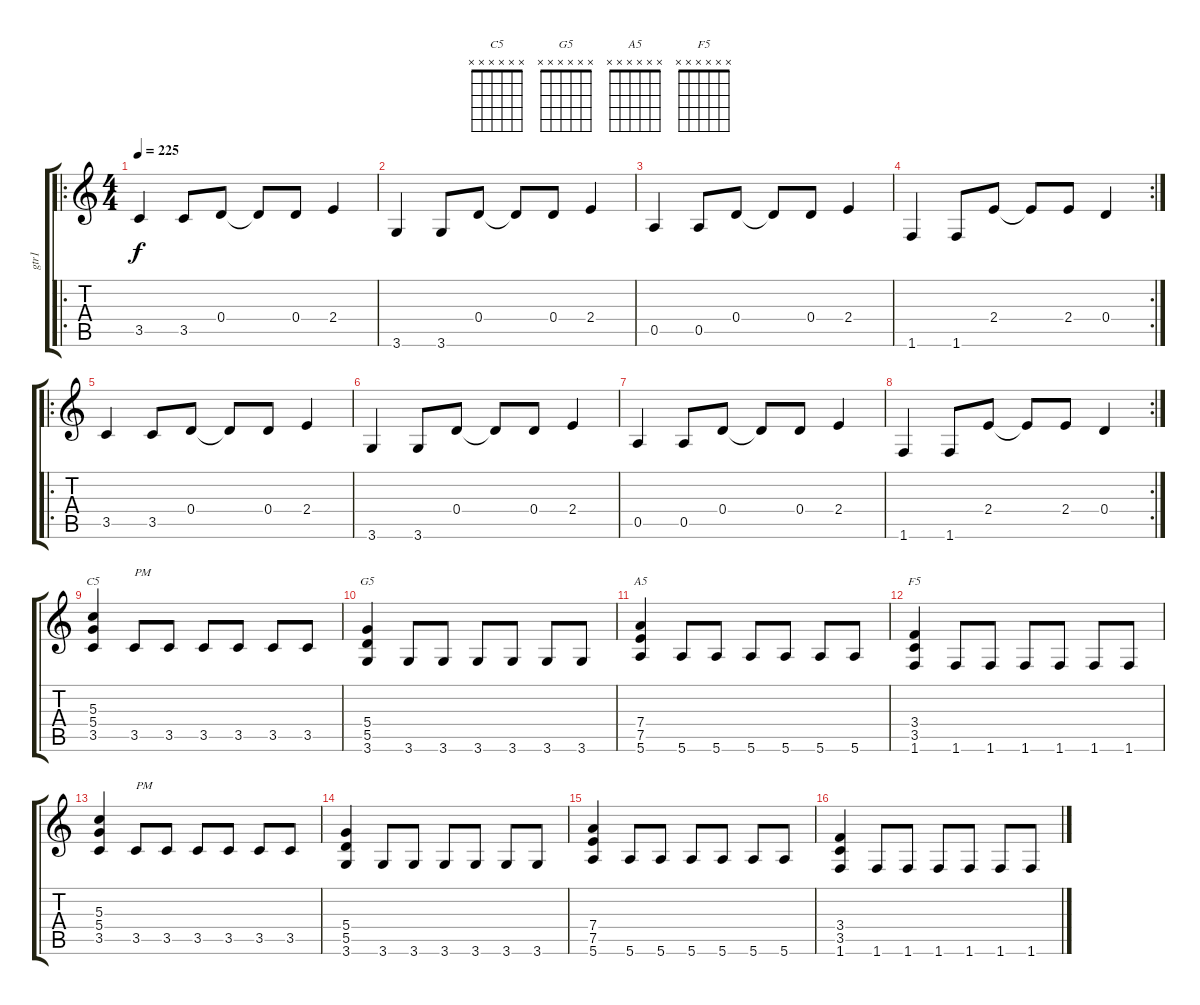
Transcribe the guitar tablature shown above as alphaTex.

\track ("gtr1" "gtr1") {instrument distortionguitar}
\staff {score tabs}
\tuning (E4 B3 G3 D3 A2 E2) {hide}
\chord ("C5" x x x x x x) {firstfret 0}
\chord ("G5" x x x x x x) {firstfret 0}
\chord ("A5" x x x x x x) {firstfret 0}
\chord ("F5" x x x x x x) {firstfret 0}
\ro
\ts (4 4)
\tempo 225
\clef g2
\ks c
3.5.4{dy f instrument distortionguitar} 3.5.8 0.4.8 0.4{t}.8 0.4.8 2.4.4 |
3.6.4 3.6.8 0.4.8 0.4{t}.8 0.4.8 2.4.4 |
0.5.4 0.5.8 0.4.8 0.4{t}.8 0.4.8 2.4.4 |
\rc 2
1.6.4 1.6.8 2.4.8 2.4{t}.8 2.4.8 0.4.4 |
\ro
3.5.4 3.5.8 0.4.8 0.4{t}.8 0.4.8 2.4.4 |
3.6.4 3.6.8 0.4.8 0.4{t}.8 0.4.8 2.4.4 |
0.5.4 0.5.8 0.4.8 0.4{t}.8 0.4.8 2.4.4 |
\rc 2
1.6.4 1.6.8 2.4.8 2.4{t}.8 2.4.8 0.4.4 |
(5.3 5.4 3.5).4{ch "C5"} 3.5.8{txt "PM"} 3.5.8 3.5.8 3.5.8 3.5.8 3.5.8 |
(5.4 5.5 3.6).4{ch "G5"} 3.6.8 3.6.8 3.6.8 3.6.8 3.6.8 3.6.8 |
(7.4 7.5 5.6).4{ch "A5"} 5.6.8 5.6.8 5.6.8 5.6.8 5.6.8 5.6.8 |
(3.4 3.5 1.6).4{ch "F5"} 1.6.8 1.6.8 1.6.8 1.6.8 1.6.8 1.6.8 |
(5.3 5.4 3.5).4 3.5.8{txt "PM"} 3.5.8 3.5.8 3.5.8 3.5.8 3.5.8 |
(5.4 5.5 3.6).4 3.6.8 3.6.8 3.6.8 3.6.8 3.6.8 3.6.8 |
(7.4 7.5 5.6).4 5.6.8 5.6.8 5.6.8 5.6.8 5.6.8 5.6.8 |
(3.4 3.5 1.6).4 1.6.8 1.6.8 1.6.8 1.6.8 1.6.8 1.6.8
